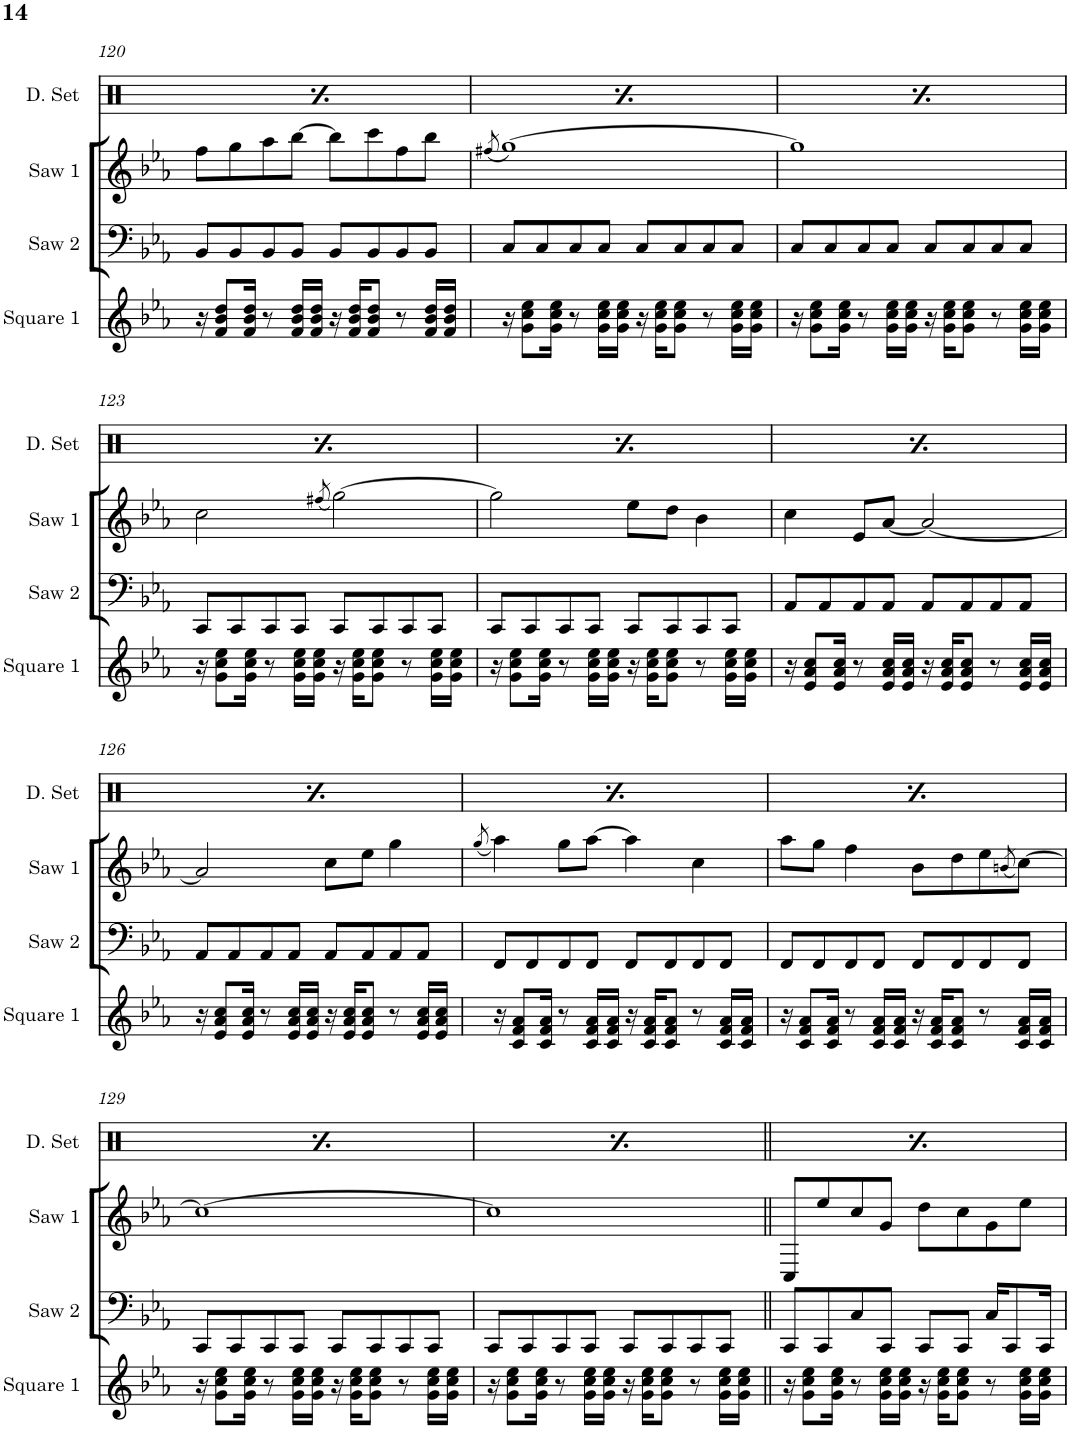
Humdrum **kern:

**kern	**kern	**kern	**kern	**dynam
*part4	*part3	*part2	*part1	*part1
*staff4	*staff3	*staff2	*staff1	*staff1
*I"Square Synthesizer 1	*I"Saw Synthesizer 2	*I"Saw Synthesizer 1	*I"Drumset	*
*I'Square 1	*I'Saw 2	*I'Saw 1	*I'D. Set	*
!!LO:PB:g=z
*clefG2	*clefF4	*clefG2	*clefX	*
*k[b-e-a-]	*k[b-e-a-]	*k[b-e-a-]	*k[]	*
*M4/4	*M4/4	*M4/4	*M4/4	*
*met(c)	*met(c)	*met(c)	*met(c)	*
=120	=120	=120	=120	=120
!	!	!	!	!LO:DY:b
16r	8BB-/L	8ff\L	4Rf\	ff
8f/ 8b-/ 8dd/L	.	.	.	.
.	8BB-/	8gg\	.	.
16f/ 16b-/ 16dd/Jk	.	.	.	.
8r	8BB-/	8aa-\	4Rcc/	.
16f/ 16b-/ 16dd/LL	8BB-/J	[8bb-\J	.	.
16f/ 16b-/ 16dd/JJ	.	.	.	.
16r	8BB-/L	8bb-\L]	4Rf\	.
16f/ 16b-/ 16dd/KL	.	.	.	.
8f/ 8b-/ 8dd/J	8BB-/	8ccc\	.	.
8r	8BB-/	8ff\	4Rcc/	.
16f/ 16b-/ 16dd/LL	8BB-/J	8bb-\J	.	.
16f/ 16b-/ 16dd/JJ	.	.	.	.
=121	=121	=121	=121	=121
.	.	(8qff#X/	.	.
!	!	!	!	!LO:DY:b
16r	8C/L	[1gg)	4Rf\	ff
8g\ 8cc\ 8ee-\L	.	.	.	.
.	8C/	.	.	.
16g\ 16cc\ 16ee-\Jk	.	.	.	.
8r	8C/	.	4Rcc/	.
16g\ 16cc\ 16ee-\LL	8C/J	.	.	.
16g\ 16cc\ 16ee-\JJ	.	.	.	.
16r	8C/L	.	4Rf\	.
16g\ 16cc\ 16ee-\KL	.	.	.	.
8g\ 8cc\ 8ee-\J	8C/	.	.	.
8r	8C/	.	4Rcc/	.
16g\ 16cc\ 16ee-\LL	8C/J	.	.	.
16g\ 16cc\ 16ee-\JJ	.	.	.	.
=122	=122	=122	=122	=122
!	!	!	!	!LO:DY:b
16r	8C/L	1gg]	4Rf\	ff
8g\ 8cc\ 8ee-\L	.	.	.	.
.	8C/	.	.	.
16g\ 16cc\ 16ee-\Jk	.	.	.	.
8r	8C/	.	4Rcc/	.
16g\ 16cc\ 16ee-\LL	8C/J	.	.	.
16g\ 16cc\ 16ee-\JJ	.	.	.	.
16r	8C/L	.	4Rf\	.
16g\ 16cc\ 16ee-\KL	.	.	.	.
8g\ 8cc\ 8ee-\J	8C/	.	.	.
8r	8C/	.	4Rcc/	.
16g\ 16cc\ 16ee-\LL	8C/J	.	.	.
16g\ 16cc\ 16ee-\JJ	.	.	.	.
!!LO:LB:g=z
=123	=123	=123	=123	=123
!	!	!	!	!LO:DY:b
16r	8CC/L	2cc\	4Rf\	ff
8g\ 8cc\ 8ee-\L	.	.	.	.
.	8CC/	.	.	.
16g\ 16cc\ 16ee-\Jk	.	.	.	.
8r	8CC/	.	4Rcc/	.
16g\ 16cc\ 16ee-\LL	8CC/J	.	.	.
16g\ 16cc\ 16ee-\JJ	.	.	.	.
.	.	(8qff#X/	.	.
16r	8CC/L	[2gg\)	4Rf\	.
16g\ 16cc\ 16ee-\KL	.	.	.	.
8g\ 8cc\ 8ee-\J	8CC/	.	.	.
8r	8CC/	.	4Rcc/	.
16g\ 16cc\ 16ee-\LL	8CC/J	.	.	.
16g\ 16cc\ 16ee-\JJ	.	.	.	.
=124	=124	=124	=124	=124
!	!	!	!	!LO:DY:b
16r	8CC/L	2gg\]	4Rf\	ff
8g\ 8cc\ 8ee-\L	.	.	.	.
.	8CC/	.	.	.
16g\ 16cc\ 16ee-\Jk	.	.	.	.
8r	8CC/	.	4Rcc/	.
16g\ 16cc\ 16ee-\LL	8CC/J	.	.	.
16g\ 16cc\ 16ee-\JJ	.	.	.	.
16r	8CC/L	8ee-\L	4Rf\	.
16g\ 16cc\ 16ee-\KL	.	.	.	.
8g\ 8cc\ 8ee-\J	8CC/	8dd\J	.	.
8r	8CC/	4b-\	4Rcc/	.
16g\ 16cc\ 16ee-\LL	8CC/J	.	.	.
16g\ 16cc\ 16ee-\JJ	.	.	.	.
=125	=125	=125	=125	=125
!	!	!	!	!LO:DY:b
16r	8AA-/L	4cc\	4Rf\	ff
8e-/ 8a-/ 8cc/L	.	.	.	.
.	8AA-/	.	.	.
16e-/ 16a-/ 16cc/Jk	.	.	.	.
8r	8AA-/	8e-/L	4Rcc/	.
16e-/ 16a-/ 16cc/LL	8AA-/J	[8a-/J	.	.
16e-/ 16a-/ 16cc/JJ	.	.	.	.
16r	8AA-/L	2a-/_	4Rf\	.
16e-/ 16a-/ 16cc/KL	.	.	.	.
8e-/ 8a-/ 8cc/J	8AA-/	.	.	.
8r	8AA-/	.	4Rcc/	.
16e-/ 16a-/ 16cc/LL	8AA-/J	.	.	.
16e-/ 16a-/ 16cc/JJ	.	.	.	.
!!LO:LB:g=z
=126	=126	=126	=126	=126
!	!	!	!	!LO:DY:b
16r	8AA-/L	2a-/]	4Rf\	ff
8e-/ 8a-/ 8cc/L	.	.	.	.
.	8AA-/	.	.	.
16e-/ 16a-/ 16cc/Jk	.	.	.	.
8r	8AA-/	.	4Rcc/	.
16e-/ 16a-/ 16cc/LL	8AA-/J	.	.	.
16e-/ 16a-/ 16cc/JJ	.	.	.	.
16r	8AA-/L	8cc\L	4Rf\	.
16e-/ 16a-/ 16cc/KL	.	.	.	.
8e-/ 8a-/ 8cc/J	8AA-/	8ee-\J	.	.
8r	8AA-/	4gg\	4Rcc/	.
16e-/ 16a-/ 16cc/LL	8AA-/J	.	.	.
16e-/ 16a-/ 16cc/JJ	.	.	.	.
=127	=127	=127	=127	=127
.	.	(8qgg/	.	.
!	!	!	!	!LO:DY:b
16r	8FF/L	4aa-\)	4Rf\	ff
8c/ 8f/ 8a-/L	.	.	.	.
.	8FF/	.	.	.
16c/ 16f/ 16a-/Jk	.	.	.	.
8r	8FF/	8gg\L	4Rcc/	.
16c/ 16f/ 16a-/LL	8FF/J	[8aa-\J	.	.
16c/ 16f/ 16a-/JJ	.	.	.	.
16r	8FF/L	4aa-\]	4Rf\	.
16c/ 16f/ 16a-/KL	.	.	.	.
8c/ 8f/ 8a-/J	8FF/	.	.	.
8r	8FF/	4cc\	4Rcc/	.
16c/ 16f/ 16a-/LL	8FF/J	.	.	.
16c/ 16f/ 16a-/JJ	.	.	.	.
=128	=128	=128	=128	=128
!	!	!	!	!LO:DY:b
16r	8FF/L	8aa-\L	4Rf\	ff
8c/ 8f/ 8a-/L	.	.	.	.
.	8FF/	8gg\J	.	.
16c/ 16f/ 16a-/Jk	.	.	.	.
8r	8FF/	4ff\	4Rcc/	.
16c/ 16f/ 16a-/LL	8FF/J	.	.	.
16c/ 16f/ 16a-/JJ	.	.	.	.
16r	8FF/L	8b-\L	4Rf\	.
16c/ 16f/ 16a-/KL	.	.	.	.
8c/ 8f/ 8a-/J	8FF/	8dd\	.	.
8r	8FF/	8ee-\	4Rcc/	.
.	.	(8qbn/	.	.
16c/ 16f/ 16a-/LL	8FF/J	[8cc\J)	.	.
16c/ 16f/ 16a-/JJ	.	.	.	.
!!LO:LB:g=z
=129	=129	=129	=129	=129
!	!	!	!	!LO:DY:b
16r	8CC/L	1cc_	4Rf\	ff
8g\ 8cc\ 8ee-\L	.	.	.	.
.	8CC/	.	.	.
16g\ 16cc\ 16ee-\Jk	.	.	.	.
8r	8CC/	.	4Rcc/	.
16g\ 16cc\ 16ee-\LL	8CC/J	.	.	.
16g\ 16cc\ 16ee-\JJ	.	.	.	.
16r	8CC/L	.	4Rf\	.
16g\ 16cc\ 16ee-\KL	.	.	.	.
8g\ 8cc\ 8ee-\J	8CC/	.	.	.
8r	8CC/	.	4Rcc/	.
16g\ 16cc\ 16ee-\LL	8CC/J	.	.	.
16g\ 16cc\ 16ee-\JJ	.	.	.	.
=130	=130	=130	=130	=130
!	!	!	!	!LO:DY:b
16r	8CC/L	1cc]	4Rf\	ff
8g\ 8cc\ 8ee-\L	.	.	.	.
.	8CC/	.	.	.
16g\ 16cc\ 16ee-\Jk	.	.	.	.
8r	8CC/	.	4Rcc/	.
16g\ 16cc\ 16ee-\LL	8CC/J	.	.	.
16g\ 16cc\ 16ee-\JJ	.	.	.	.
16r	8CC/L	.	4Rf\	.
16g\ 16cc\ 16ee-\KL	.	.	.	.
8g\ 8cc\ 8ee-\J	8CC/	.	.	.
8r	8CC/	.	4Rcc/	.
16g\ 16cc\ 16ee-\LL	8CC/J	.	.	.
16g\ 16cc\ 16ee-\JJ	.	.	.	.
=131||	=131||	=131||	=131||	=131||
!	!	!	!	!LO:DY:b
16r	8CC/L	8C/L	4Rf\	ff
8g\ 8cc\ 8ee-\L	.	.	.	.
.	8CC/	8ee-/	.	.
16g\ 16cc\ 16ee-\Jk	.	.	.	.
8r	8C/	8cc/	4Rcc/	.
16g\ 16cc\ 16ee-\LL	8CC/J	8g/J	.	.
16g\ 16cc\ 16ee-\JJ	.	.	.	.
16r	8CC/L	8dd\L	4Rf\	.
16g\ 16cc\ 16ee-\KL	.	.	.	.
8g\ 8cc\ 8ee-\J	8CC/J	8cc\	.	.
8r	16C/KL	8g\	4Rcc/	.
.	8CC/	.	.	.
16g\ 16cc\ 16ee-\LL	.	8ee-\J	.	.
16g\ 16cc\ 16ee-\JJ	16CC/Jk	.	.	.
=	=	=	=	=
*-	*-	*-	*-	*-
